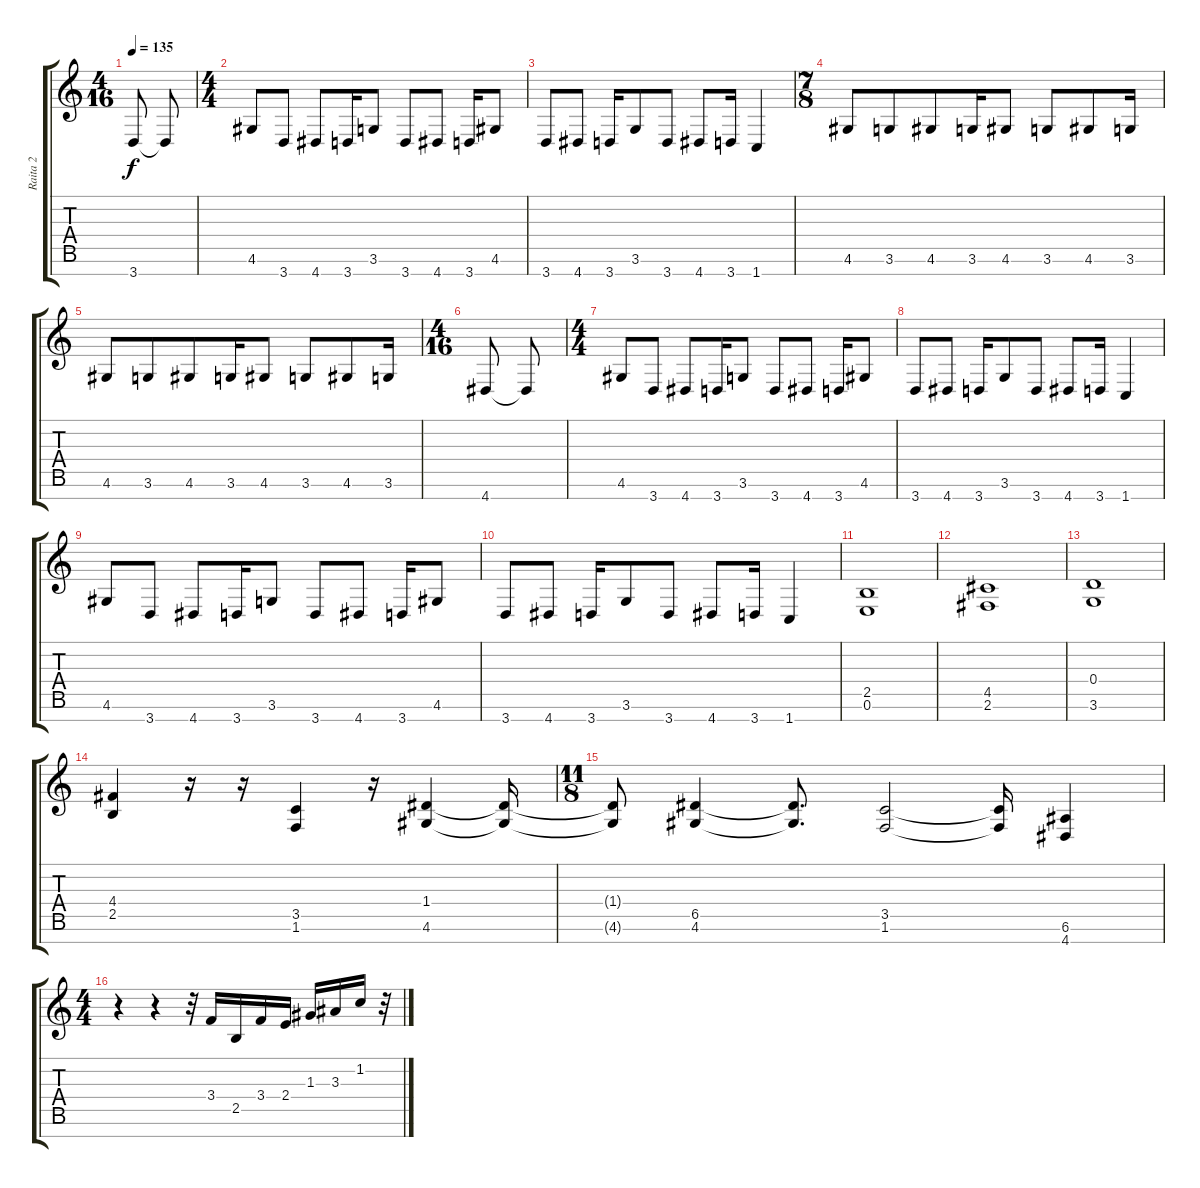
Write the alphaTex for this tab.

\track ("Raita 2" "Raita 2") {instrument distortionguitar}
\staff {score tabs}
\tuning (E4 B3 G3 D3 A2 E2 B1) {hide}
\ts (4 16)
\tempo 135
\clef g2
\ks c
3.7.8{dy f volume 8} 3.7{t}.8 |
\ts (4 4)
4.6.8{volume 12} 3.7.8 4.7.8 3.7.16 3.6.8 3.7.8 4.7.8 3.7.16 4.6.8 |
3.7.8 4.7.8 3.7.16 3.6.8 3.7.8 4.7.8 3.7.16 1.7.4 |
\ts (7 8)
4.6.8{volume 10} 3.6.8 4.6.8 3.6.16 4.6.8 3.6.8 4.6.8 3.6.16 |
4.6.8 3.6.8 4.6.8 3.6.16 4.6.8 3.6.8 4.6.8 3.6.16 |
\ts (4 16)
4.7.8{volume 8} 4.7{t}.8 |
\ts (4 4)
4.6.8{volume 12} 3.7.8 4.7.8 3.7.16 3.6.8 3.7.8 4.7.8 3.7.16 4.6.8 |
3.7.8 4.7.8 3.7.16 3.6.8 3.7.8 4.7.8 3.7.16 1.7.4 |
4.6.8{volume 12} 3.7.8 4.7.8 3.7.16 3.6.8 3.7.8 4.7.8 3.7.16 4.6.8 |
3.7.8 4.7.8 3.7.16 3.6.8 3.7.8 4.7.8 3.7.16 1.7.4 |
(2.5 0.6).1 |
(4.5 2.6).1 |
(0.4 3.6).1 |
(4.4 2.5).4 r.16 r.16 (3.5 1.6).4 r.16 (1.4 4.6).4 (1.4{t} 4.6{t}).16 |
\ts (11 8)
(1.4{t} 4.6{t}).8 (6.5 4.6).4 (6.5{t} 4.6{t}).8{d} (3.5 1.6).2 (3.5{t} 1.6{t}).16 (6.6 4.7).4 |
\ts (4 4)
r.4 r.4 r.32 3.4.16 2.5.16 3.4.16 2.4.16 1.3.16 3.3.16 1.2.16 r.32
